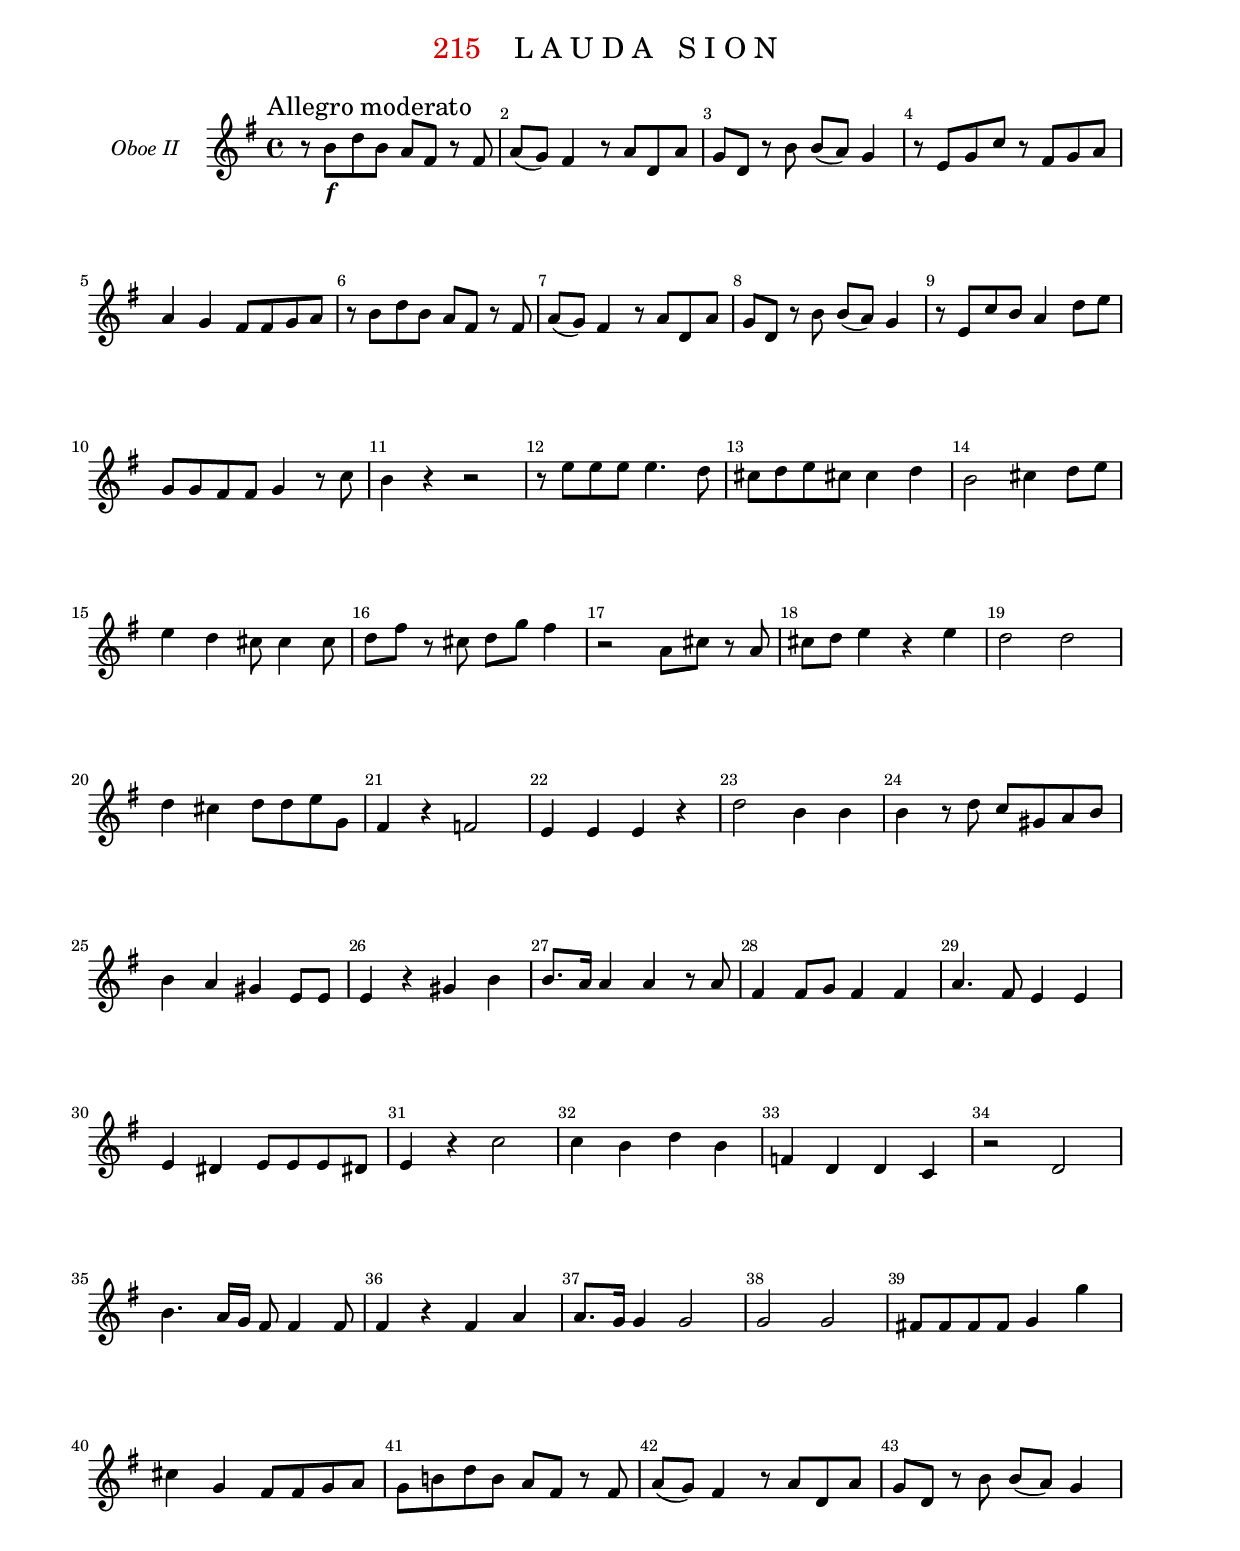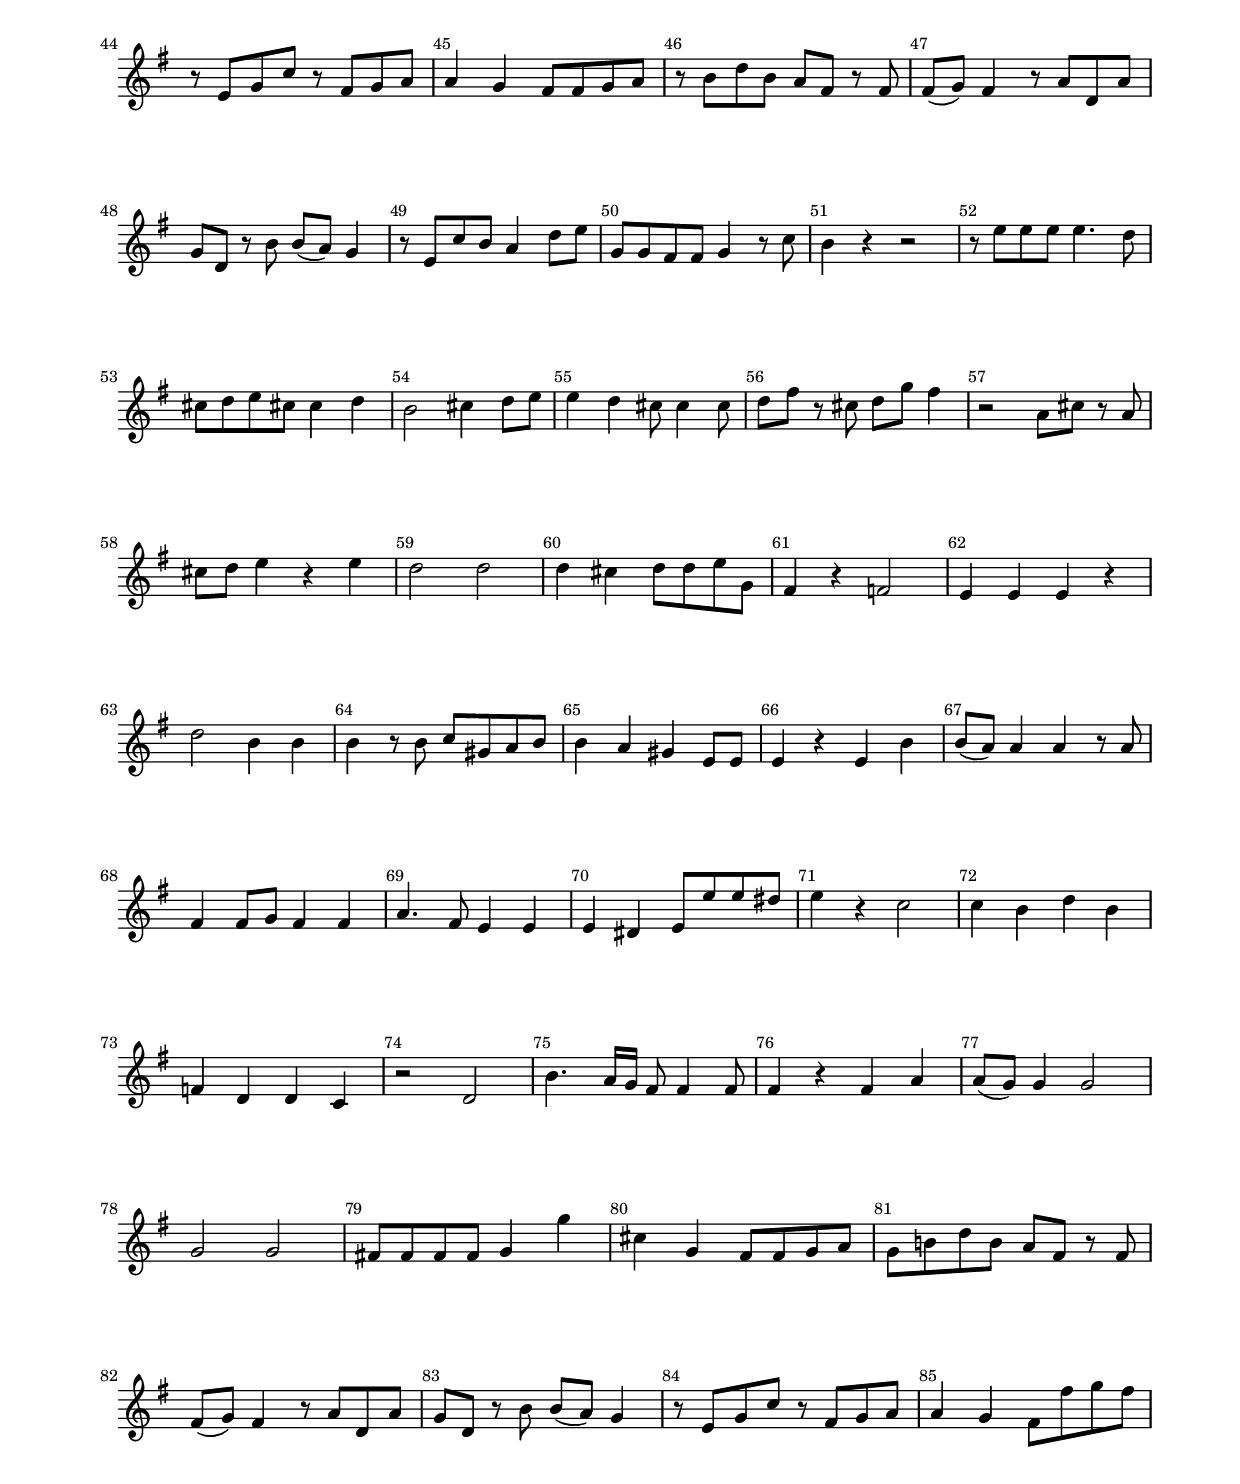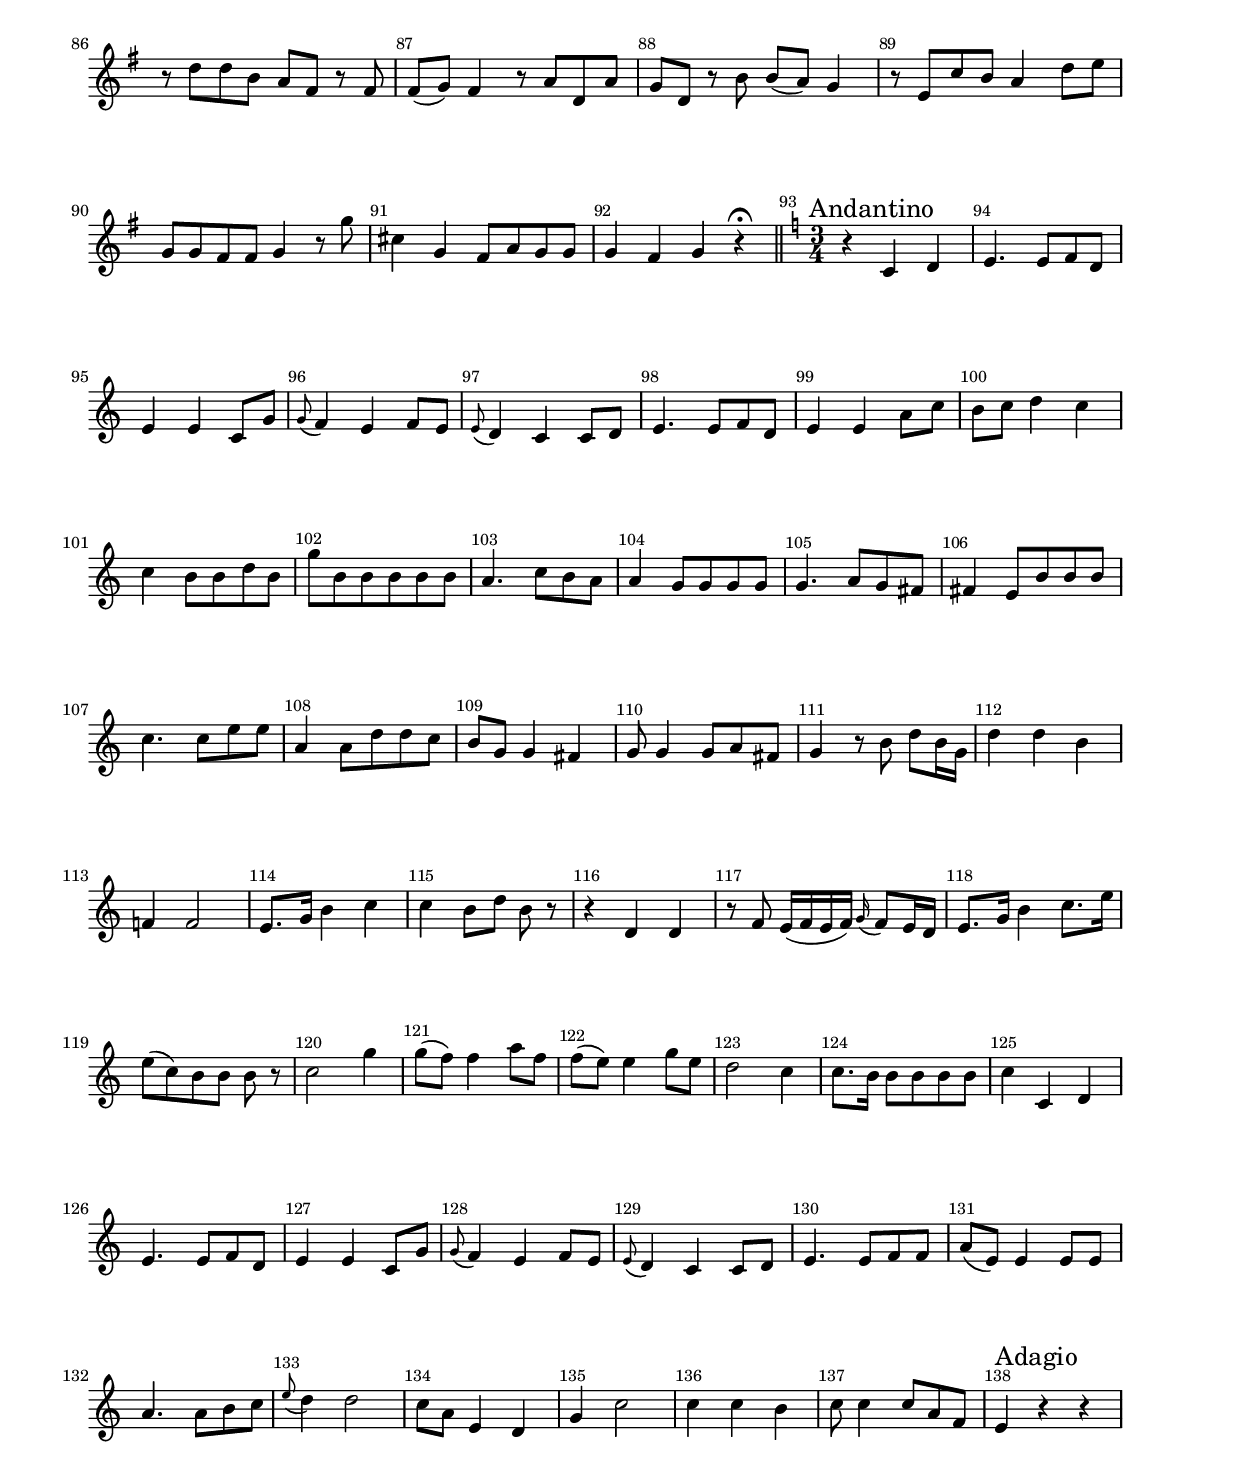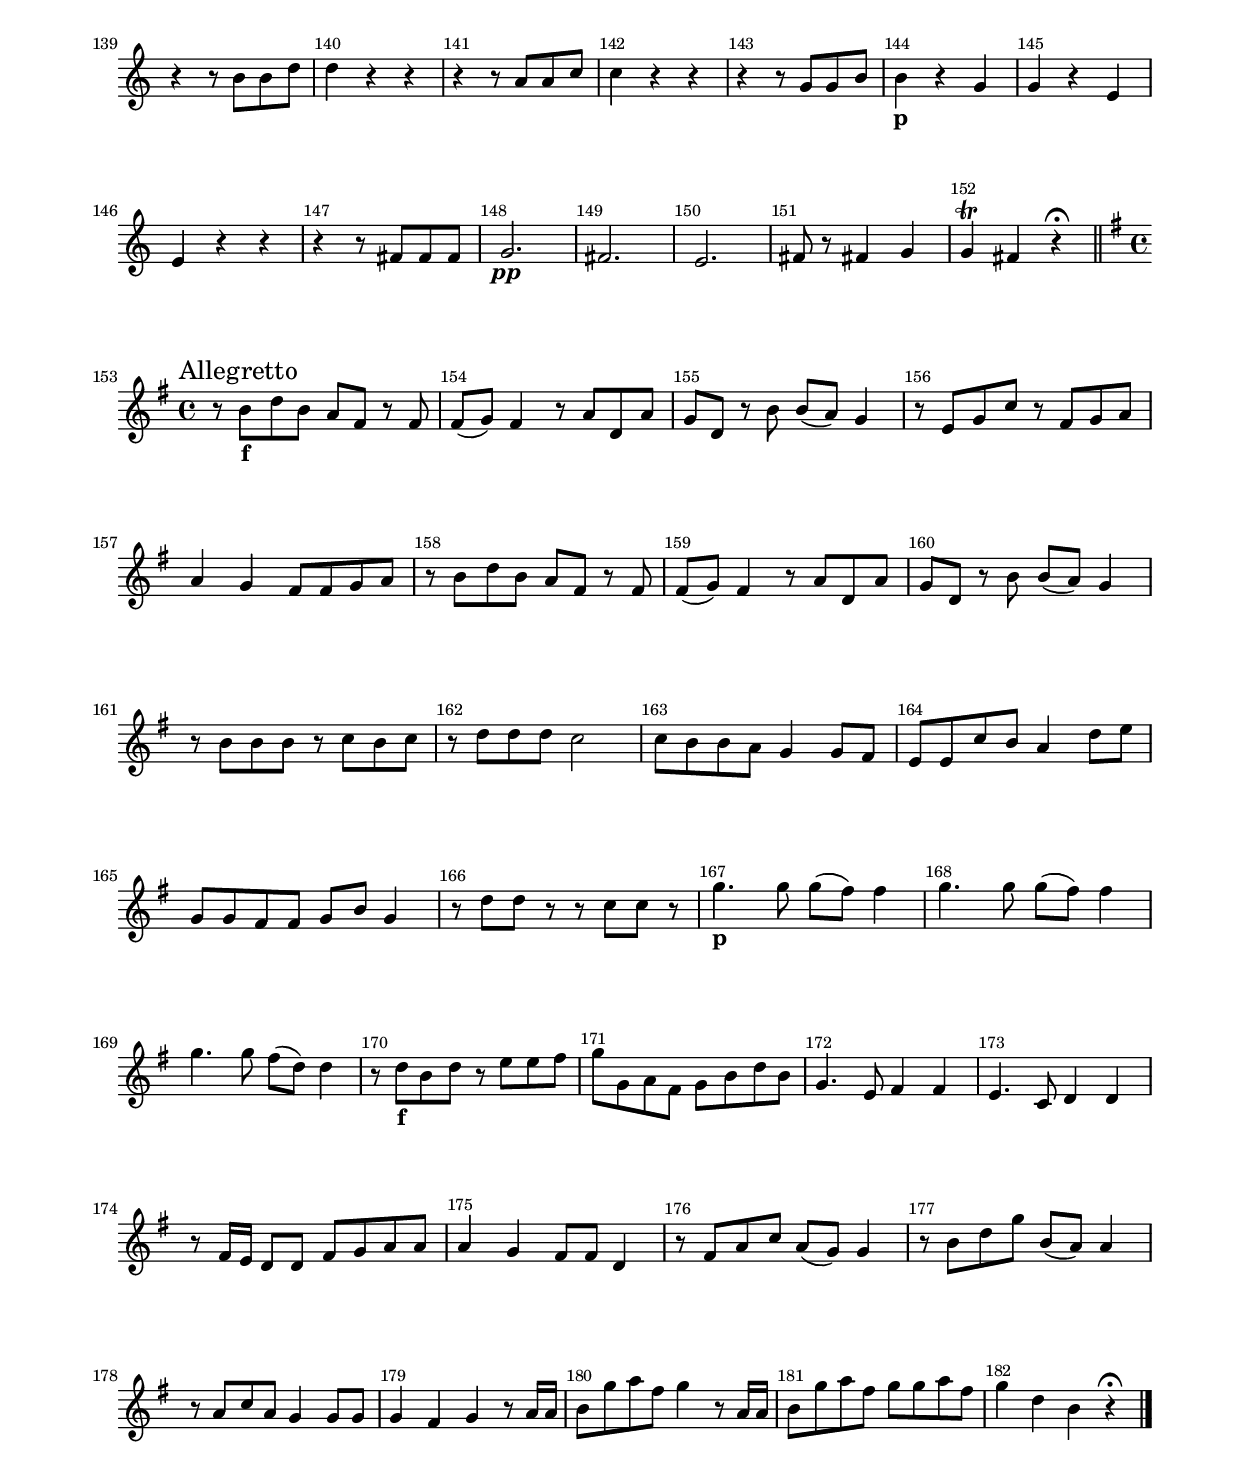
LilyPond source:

\version "2.22.0"

\include "../../../definitions_main.ly"
\include "../definitions_work.ly"

\paper {
	indent = 2\cm
	top-margin = 1.5\cm
	system-separator-markup = ##f
	system-system-spacing =
    #'((basic-distance . 18)
       (minimum-distance . 18)
       (padding . -100)
       (stretchability . 0))

	top-system-spacing =
    #'((basic-distance . 12)
       (minimum-distance . 12)
       (padding . -100)
       (stretchability . 0))

	top-markup-spacing =
    #'((basic-distance . 0)
       (minimum-distance . 0)
       (padding . -100)
       (stretchability . 0))

	markup-system-spacing =
    #'((basic-distance . 12)
       (minimum-distance . 12)
       (padding . -100)
       (stretchability . 0))

	systems-per-page = #9
}

#(set-global-staff-size 17.82)

\layout {
	\context {
		\Staff
		instrumentName = "Oboe II"
	}
}

\book {
	\bookpart {
		\header {
			number = "215"
			title = "L A U D A   S I O N"
		}
		\score {
			<<
				\new Staff { \ccxvOboeII }
			>>
		}
	}
}
